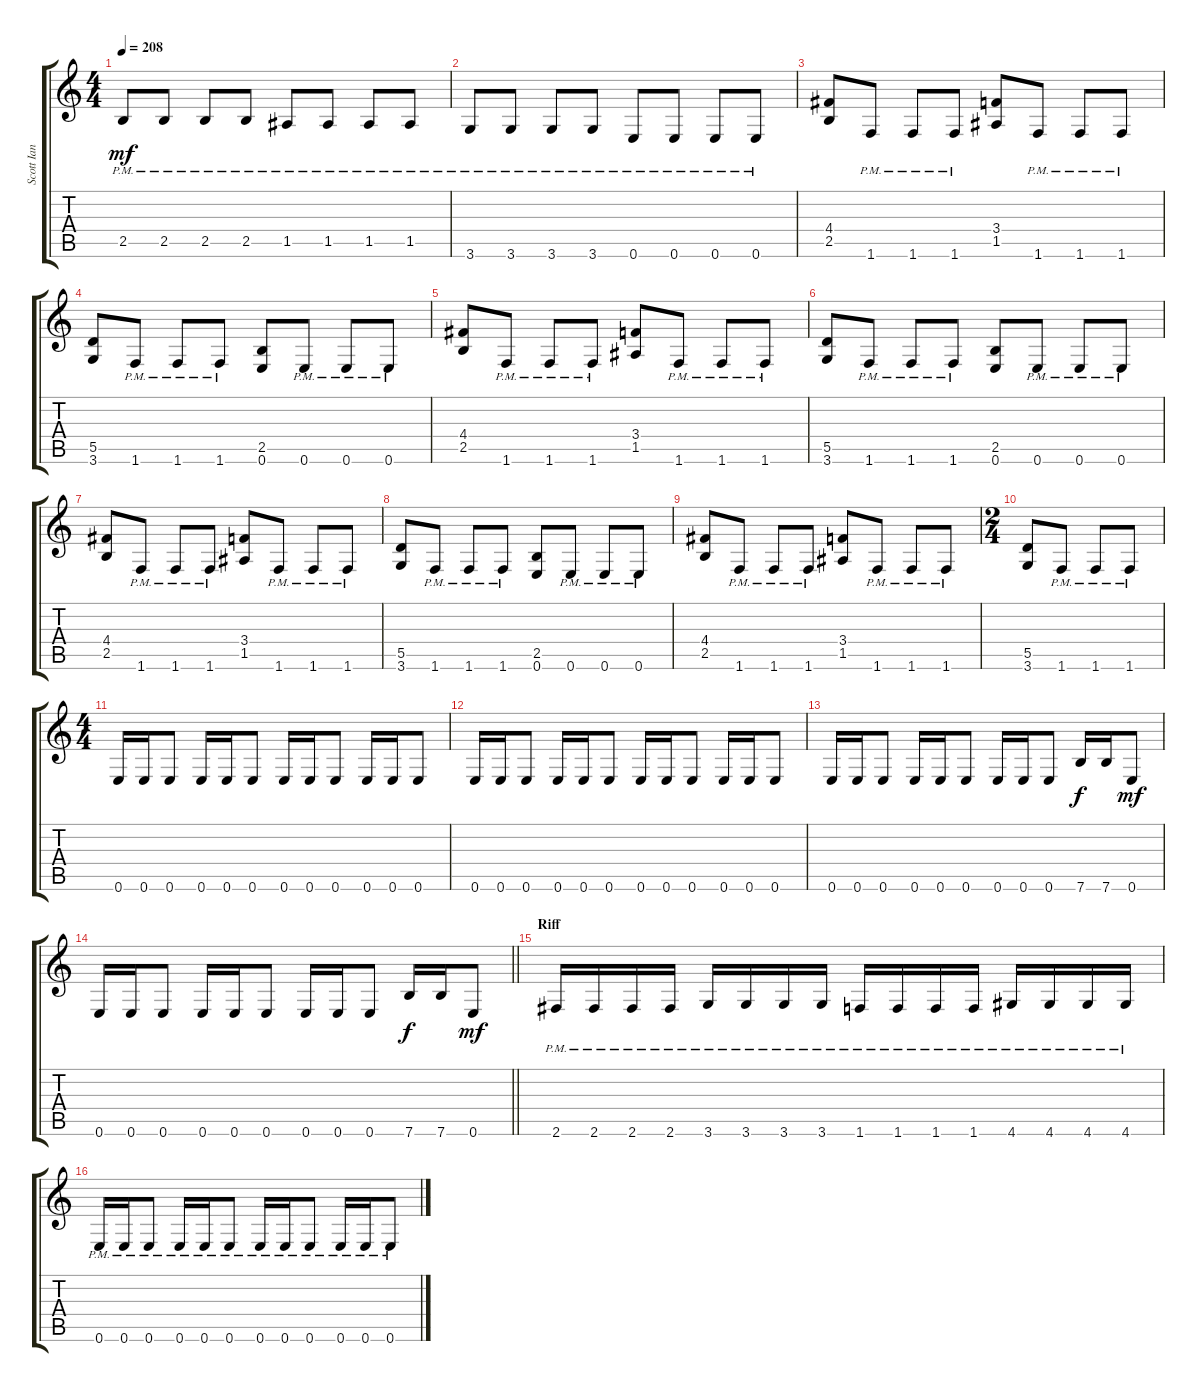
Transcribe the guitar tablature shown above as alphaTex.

\track ("Scott Ian" "Scott Ian") {instrument distortionguitar}
\staff {score tabs}
\tuning (E4 B3 G3 D3 A2 E2) {hide}
\ts (4 4)
\tempo 208
\clef g2
\ks c
2.5{pm}.8{dy mf} 2.5{pm}.8 2.5{pm}.8 2.5{pm}.8 1.5{pm}.8 1.5{pm}.8 1.5{pm}.8 1.5{pm}.8 |
3.6{pm}.8 3.6{pm}.8 3.6{pm}.8 3.6{pm}.8 0.6{pm}.8 0.6{pm}.8 0.6{pm}.8 0.6{pm}.8 |
(4.4 2.5).8 1.6{pm}.8 1.6{pm}.8 1.6{pm}.8 (3.4 1.5).8 1.6{pm}.8 1.6{pm}.8 1.6{pm}.8 |
(5.5 3.6).8 1.6{pm}.8 1.6{pm}.8 1.6{pm}.8 (2.5 0.6).8 0.6{pm}.8 0.6{pm}.8 0.6{pm}.8 |
(4.4 2.5).8 1.6{pm}.8 1.6{pm}.8 1.6{pm}.8 (3.4 1.5).8 1.6{pm}.8 1.6{pm}.8 1.6{pm}.8 |
(5.5 3.6).8 1.6{pm}.8 1.6{pm}.8 1.6{pm}.8 (2.5 0.6).8 0.6{pm}.8 0.6{pm}.8 0.6{pm}.8 |
(4.4 2.5).8 1.6{pm}.8 1.6{pm}.8 1.6{pm}.8 (3.4 1.5).8 1.6{pm}.8 1.6{pm}.8 1.6{pm}.8 |
(5.5 3.6).8 1.6{pm}.8 1.6{pm}.8 1.6{pm}.8 (2.5 0.6).8 0.6{pm}.8 0.6{pm}.8 0.6{pm}.8 |
(4.4 2.5).8 1.6{pm}.8 1.6{pm}.8 1.6{pm}.8 (3.4 1.5).8 1.6{pm}.8 1.6{pm}.8 1.6{pm}.8 |
\ts (2 4)
(5.5 3.6).8 1.6{pm}.8 1.6{pm}.8 1.6{pm}.8 |
\ts (4 4)
0.6.16 0.6.16 0.6.8 0.6.16 0.6.16 0.6.8 0.6.16 0.6.16 0.6.8 0.6.16 0.6.16 0.6.8 |
0.6.16 0.6.16 0.6.8 0.6.16 0.6.16 0.6.8 0.6.16 0.6.16 0.6.8 0.6.16 0.6.16 0.6.8 |
0.6.16 0.6.16 0.6.8 0.6.16 0.6.16 0.6.8 0.6.16 0.6.16 0.6.8 7.6.16{dy f} 7.6.16 0.6.8{dy mf} |
\barLineRight lightlight
0.6.16 0.6.16 0.6.8 0.6.16 0.6.16 0.6.8 0.6.16 0.6.16 0.6.8 7.6.16{dy f} 7.6.16 0.6.8{dy mf} |
\section ("" "Riff")
2.6{pm}.16 2.6{pm}.16 2.6{pm}.16 2.6{pm}.16 3.6{pm}.16 3.6{pm}.16 3.6{pm}.16 3.6{pm}.16 1.6{pm}.16 1.6{pm}.16 1.6{pm}.16 1.6{pm}.16 4.6{pm}.16 4.6{pm}.16 4.6{pm}.16 4.6{pm}.16 |
0.6{pm}.16 0.6{pm}.16 0.6{pm}.8 0.6{pm}.16 0.6{pm}.16 0.6{pm}.8 0.6{pm}.16 0.6{pm}.16 0.6{pm}.8 0.6{pm}.16 0.6{pm}.16 0.6{pm}.8
